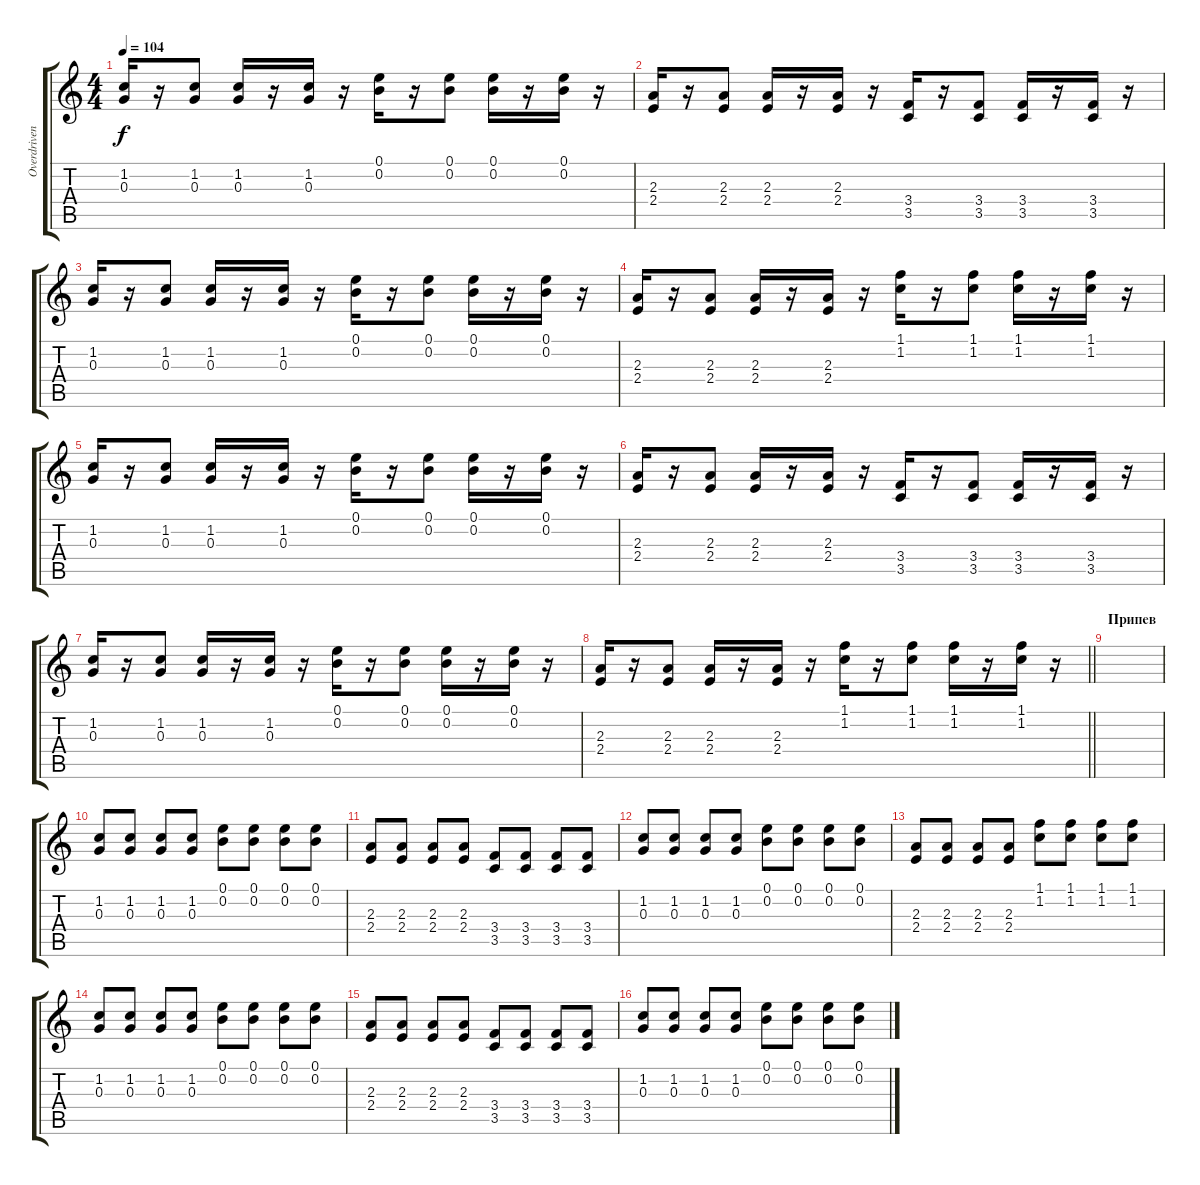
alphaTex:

\track ("Overdriven" "Overdriven") {instrument overdrivenguitar}
\staff {score tabs}
\tuning (E4 B3 G3 D3 A2 E2) {hide}
\ts (4 4)
\tempo 104
\clef g2
\ks c
(1.2 0.3).16{dy f} r.16 (1.2 0.3).8 (1.2 0.3).16 r.16 (1.2 0.3).16 r.16 (0.1 0.2).16 r.16 (0.1 0.2).8 (0.1 0.2).16 r.16 (0.1 0.2).16 r.16 |
(2.3 2.4).16 r.16 (2.3 2.4).8 (2.3 2.4).16 r.16 (2.3 2.4).16 r.16 (3.4 3.5).16 r.16 (3.4 3.5).8 (3.4 3.5).16 r.16 (3.4 3.5).16 r.16 |
(1.2 0.3).16 r.16 (1.2 0.3).8 (1.2 0.3).16 r.16 (1.2 0.3).16 r.16 (0.1 0.2).16 r.16 (0.1 0.2).8 (0.1 0.2).16 r.16 (0.1 0.2).16 r.16 |
(2.3 2.4).16 r.16 (2.3 2.4).8 (2.3 2.4).16 r.16 (2.3 2.4).16 r.16 (1.1 1.2).16 r.16 (1.1 1.2).8 (1.1 1.2).16 r.16 (1.1 1.2).16 r.16 |
(1.2 0.3).16 r.16 (1.2 0.3).8 (1.2 0.3).16 r.16 (1.2 0.3).16 r.16 (0.1 0.2).16 r.16 (0.1 0.2).8 (0.1 0.2).16 r.16 (0.1 0.2).16 r.16 |
(2.3 2.4).16 r.16 (2.3 2.4).8 (2.3 2.4).16 r.16 (2.3 2.4).16 r.16 (3.4 3.5).16 r.16 (3.4 3.5).8 (3.4 3.5).16 r.16 (3.4 3.5).16 r.16 |
(1.2 0.3).16 r.16 (1.2 0.3).8 (1.2 0.3).16 r.16 (1.2 0.3).16 r.16 (0.1 0.2).16 r.16 (0.1 0.2).8 (0.1 0.2).16 r.16 (0.1 0.2).16 r.16 |
\barLineRight lightlight
(2.3 2.4).16 r.16 (2.3 2.4).8 (2.3 2.4).16 r.16 (2.3 2.4).16 r.16 (1.1 1.2).16 r.16 (1.1 1.2).8 (1.1 1.2).16 r.16 (1.1 1.2).16 r.16 |
\section ("" "Припев")
|
(1.2 0.3).8 (1.2 0.3).8 (1.2 0.3).8 (1.2 0.3).8 (0.1 0.2).8 (0.1 0.2).8 (0.1 0.2).8 (0.1 0.2).8 |
(2.3 2.4).8 (2.3 2.4).8 (2.3 2.4).8 (2.3 2.4).8 (3.4 3.5).8 (3.4 3.5).8 (3.4 3.5).8 (3.4 3.5).8 |
(1.2 0.3).8 (1.2 0.3).8 (1.2 0.3).8 (1.2 0.3).8 (0.1 0.2).8 (0.1 0.2).8 (0.1 0.2).8 (0.1 0.2).8 |
(2.3 2.4).8 (2.3 2.4).8 (2.3 2.4).8 (2.3 2.4).8 (1.1 1.2).8 (1.1 1.2).8 (1.1 1.2).8 (1.1 1.2).8 |
(1.2 0.3).8 (1.2 0.3).8 (1.2 0.3).8 (1.2 0.3).8 (0.1 0.2).8 (0.1 0.2).8 (0.1 0.2).8 (0.1 0.2).8 |
(2.3 2.4).8 (2.3 2.4).8 (2.3 2.4).8 (2.3 2.4).8 (3.4 3.5).8 (3.4 3.5).8 (3.4 3.5).8 (3.4 3.5).8 |
(1.2 0.3).8 (1.2 0.3).8 (1.2 0.3).8 (1.2 0.3).8 (0.1 0.2).8 (0.1 0.2).8 (0.1 0.2).8 (0.1 0.2).8
